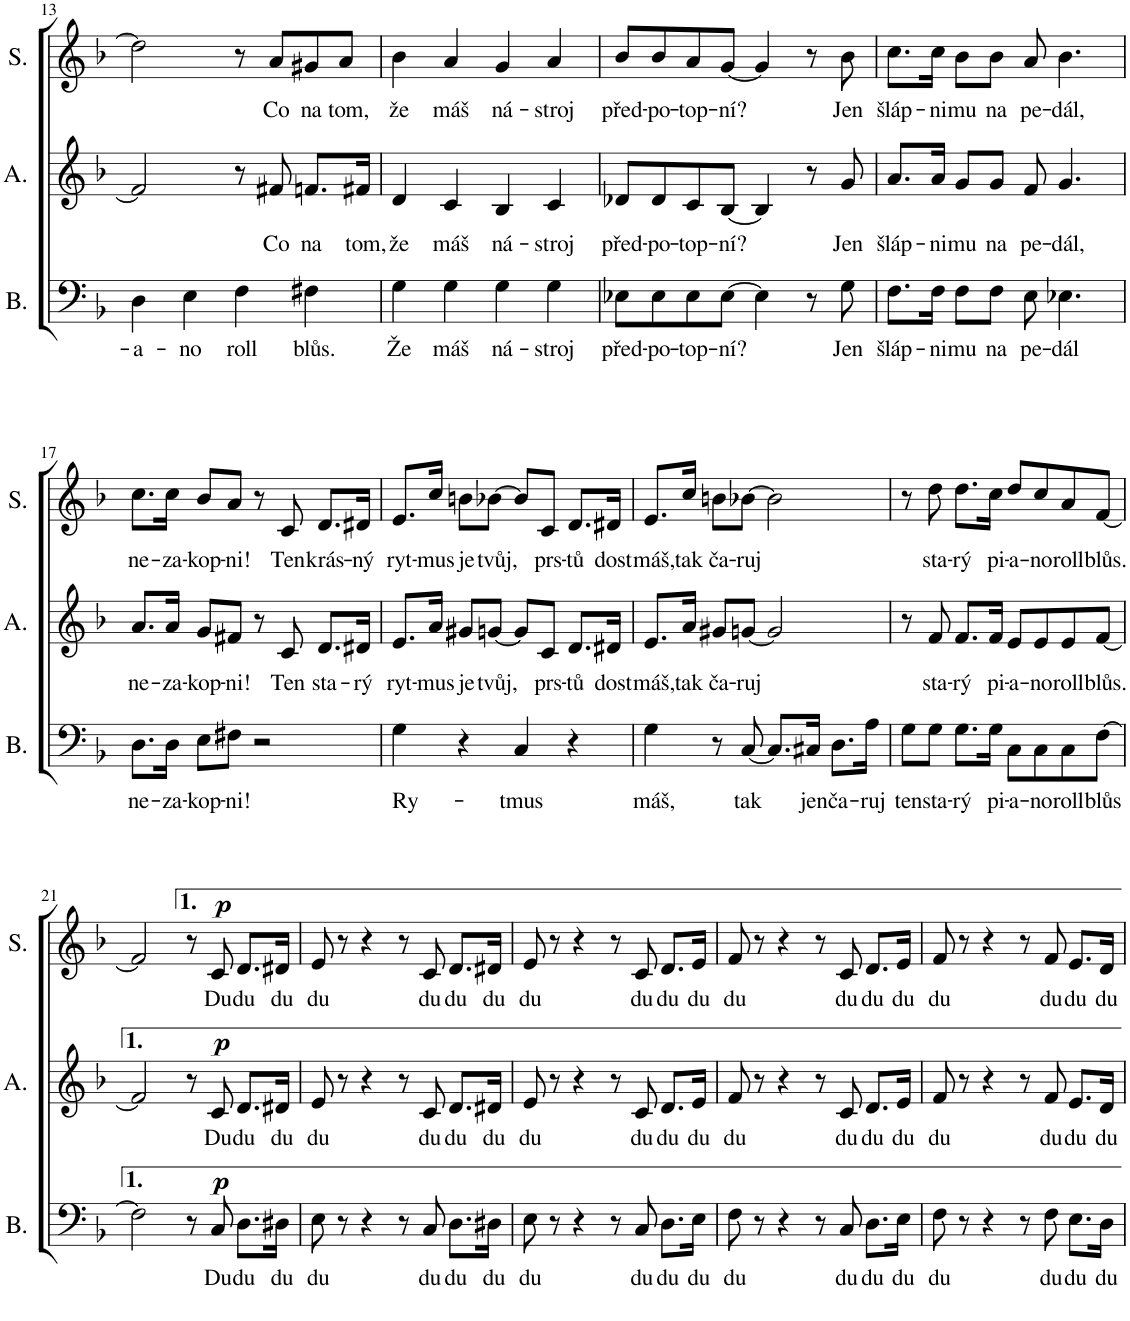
**kern	**text	**dynam	**kern	**text	**dynam	**kern	**text	**dynam
*part3	*part3	*part3	*part2	*part2	*part2	*part1	*part1	*part1
*staff3	*staff3	*staff3	*staff2	*staff2	*staff2	*staff1	*staff1	*staff1
*I"Bass	*	*	*I"Alto	*	*	*I"Soprano	*	*
*I'B.	*	*	*I'A.	*	*	*I'S.	*	*
!!LO:PB:g=z
*clefF4	*	*	*clefG2	*	*	*clefG2	*	*
*k[b-]	*	*	*k[b-]	*	*	*k[b-]	*	*
*M4/4	*	*	*M4/4	*	*	*M4/4	*	*
*met(c)	*	*	*met(c)	*	*	*met(c)	*	*
=13	=13	=13	=13	=13	=13	=13	=13	=13
!	!LO:LY:b	!	!	!	!	!	!	!
4D\	-a-	.	2f#/]	.	.	2dd\]	.	.
!	!LO:LY:b	!	!	!	!	!	!	!
4E\	-no	.	.	.	.	.	.	.
!	!LO:LY:b	!	!	!	!	!	!	!
4F\	roll	.	8r	.	.	8r	.	.
!	!	!	!	!LO:LY:b	!	!	!LO:LY:b	!
.	.	.	8f#X/	Co	.	8a/L	Co	.
!	!LO:LY:b	!	!	!LO:LY:b	!	!	!LO:LY:b	!
4F#X\	blůs.	.	8.fn/L	na	.	8g#X/	na	.
!	!	!	!	!	!	!	!LO:LY:b	!
.	.	.	.	.	.	8a/J	tom,	.
!	!	!	!	!LO:LY:b	!	!	!	!
.	.	.	16f#X/Jk	tom,	.	.	.	.
=14	=14	=14	=14	=14	=14	=14	=14	=14
!	!LO:LY:b	!	!	!LO:LY:b	!	!	!LO:LY:b	!
4G\	Že	.	4d/	že	.	4b-\	že	.
!	!LO:LY:b	!	!	!LO:LY:b	!	!	!LO:LY:b	!
4G\	máš	.	4c/	máš	.	4a/	máš	.
!	!LO:LY:b	!	!	!LO:LY:b	!	!	!LO:LY:b	!
4G\	ná-	.	4B-/	ná-	.	4g/	ná-	.
!	!LO:LY:b	!	!	!LO:LY:b	!	!	!LO:LY:b	!
4G\	-stroj	.	4c/	-stroj	.	4a/	-stroj	.
=15	=15	=15	=15	=15	=15	=15	=15	=15
!	!LO:LY:b	!	!	!LO:LY:b	!	!	!LO:LY:b	!
8E-X\L	před-	.	8d-X/L	před-	.	8b-/L	před-	.
!	!LO:LY:b	!	!	!LO:LY:b	!	!	!LO:LY:b	!
8E-\	-po-	.	8d-/	-po-	.	8b-/	-po-	.
!	!LO:LY:b	!	!	!LO:LY:b	!	!	!LO:LY:b	!
8E-\	-top-	.	8c/	-top-	.	8a/	-top-	.
!	!LO:LY:b	!	!	!LO:LY:b	!	!	!LO:LY:b	!
[8E-\J	-ní?	.	[8B-/J	-ní?	.	[8g/J	-ní?	.
4E-\]	.	.	4B-/]	.	.	4g/]	.	.
8r	.	.	8r	.	.	8r	.	.
!	!LO:LY:b	!	!	!LO:LY:b	!	!	!LO:LY:b	!
8G\	Jen	.	8g/	Jen	.	8b-\	Jen	.
=16	=16	=16	=16	=16	=16	=16	=16	=16
!	!LO:LY:b	!	!	!LO:LY:b	!	!	!LO:LY:b	!
8.F\L	šláp-	.	8.a/L	šláp-	.	8.cc\L	šláp-	.
!	!LO:LY:b	!	!	!LO:LY:b	!	!	!LO:LY:b	!
16F\Jk	-ni	.	16a/Jk	-ni	.	16cc\Jk	-ni	.
!	!LO:LY:b	!	!	!LO:LY:b	!	!	!LO:LY:b	!
8F\L	mu	.	8g/L	mu	.	8b-\L	mu	.
!	!LO:LY:b	!	!	!LO:LY:b	!	!	!LO:LY:b	!
8F\J	na	.	8g/J	na	.	8b-\J	na	.
!	!LO:LY:b	!	!	!LO:LY:b	!	!	!LO:LY:b	!
8E\	pe-	.	8f/	pe-	.	8a/	pe-	.
!	!LO:LY:b	!	!	!LO:LY:b	!	!	!LO:LY:b	!
4.E-X\	-dál	.	4.g/	-dál,	.	4.b-\	-dál,	.
!!LO:LB:g=z
=17	=17	=17	=17	=17	=17	=17	=17	=17
!	!LO:LY:b	!	!	!LO:LY:b	!	!	!LO:LY:b	!
8.D\L	ne-	.	8.a/L	ne-	.	8.cc\L	ne-	.
!	!LO:LY:b	!	!	!LO:LY:b	!	!	!LO:LY:b	!
16D\Jk	-za-	.	16a/Jk	-za-	.	16cc\Jk	-za-	.
!	!LO:LY:b	!	!	!LO:LY:b	!	!	!LO:LY:b	!
8E\L	-kop-	.	8g/L	-kop-	.	8b-/L	-kop-	.
!	!LO:LY:b	!	!	!LO:LY:b	!	!	!LO:LY:b	!
8F#X\J	-ni!	.	8f#X/J	-ni!	.	8a/J	-ni!	.
2r	.	.	8r	.	.	8r	.	.
!	!	!	!	!LO:LY:b	!	!	!LO:LY:b	!
.	.	.	8c/	Ten	.	8c/	Ten	.
!	!	!	!	!LO:LY:b	!	!	!LO:LY:b	!
.	.	.	8.d/L	sta-	.	8.d/L	krás-	.
!	!	!	!	!LO:LY:b	!	!	!LO:LY:b	!
.	.	.	16d#X/Jk	-rý	.	16d#X/Jk	-ný	.
=18	=18	=18	=18	=18	=18	=18	=18	=18
!	!LO:LY:b	!	!	!LO:LY:b	!	!	!LO:LY:b	!
4G\	Ry-	.	8.e/L	ryt-	.	8.e/L	ryt-	.
!	!	!	!	!LO:LY:b	!	!	!LO:LY:b	!
.	.	.	16a/Jk	-mus	.	16cc/Jk	-mus	.
!	!	!	!	!LO:LY:b	!	!	!LO:LY:b	!
4r	.	.	8g#X/L	je	.	8bn\L	je	.
!	!	!	!	!LO:LY:b	!	!	!LO:LY:b	!
.	.	.	[8gn/J	tvůj,	.	[8b-X\J	tvůj,	.
!	!LO:LY:b	!	!	!	!	!	!	!
4C/	-tmus	.	8g/L]	.	.	8b-/L]	.	.
!	!	!	!	!LO:LY:b	!	!	!LO:LY:b	!
.	.	.	8c/J	prs-	.	8c/J	prs-	.
!	!	!	!	!LO:LY:b	!	!	!LO:LY:b	!
4r	.	.	8.d/L	-tů	.	8.d/L	-tů	.
!	!	!	!	!LO:LY:b	!	!	!LO:LY:b	!
.	.	.	16d#X/Jk	dost	.	16d#X/Jk	dost	.
=19	=19	=19	=19	=19	=19	=19	=19	=19
!	!LO:LY:b	!	!	!LO:LY:b	!	!	!LO:LY:b	!
4G\	máš,	.	8.e/L	máš,	.	8.e/L	máš,	.
!	!	!	!	!LO:LY:b	!	!	!LO:LY:b	!
.	.	.	16a/Jk	tak	.	16cc/Jk	tak	.
!	!	!	!	!LO:LY:b	!	!	!LO:LY:b	!
8r	.	.	8g#X/L	ča-	.	8bn\L	ča-	.
!	!LO:LY:b	!	!	!LO:LY:b	!	!	!LO:LY:b	!
[8C/	tak	.	[8gn/J	-ruj	.	[8b-X\J	-ruj	.
8.C/L]	.	.	2g/]	.	.	2b-\]	.	.
!	!LO:LY:b	!	!	!	!	!	!	!
16C#X/Jk	jen	.	.	.	.	.	.	.
!	!LO:LY:b	!	!	!	!	!	!	!
8.D\L	ča-	.	.	.	.	.	.	.
!	!LO:LY:b	!	!	!	!	!	!	!
16A\Jk	-ruj	.	.	.	.	.	.	.
=20	=20	=20	=20	=20	=20	=20	=20	=20
!	!LO:LY:b	!	!	!	!	!	!	!
8G\L	ten	.	8r	.	.	8r	.	.
!	!LO:LY:b	!	!	!LO:LY:b	!	!	!LO:LY:b	!
8G\J	sta-	.	8f/	sta-	.	8dd\	sta-	.
!	!LO:LY:b	!	!	!LO:LY:b	!	!	!LO:LY:b	!
8.G\L	-rý	.	8.f/L	-rý	.	8.dd\L	-rý	.
!	!LO:LY:b	!	!	!LO:LY:b	!	!	!LO:LY:b	!
16G\Jk	pi-	.	16f/Jk	pi-	.	16cc\Jk	pi-	.
!	!LO:LY:b	!	!	!LO:LY:b	!	!	!LO:LY:b	!
8C\L	-a-	.	8e/L	-a-	.	8dd/L	-a-	.
!	!LO:LY:b	!	!	!LO:LY:b	!	!	!LO:LY:b	!
8C\	-no	.	8e/	-no	.	8cc/	-no	.
!	!LO:LY:b	!	!	!LO:LY:b	!	!	!LO:LY:b	!
8C\	roll	.	8e/	roll	.	8a/	roll	.
!	!LO:LY:b	!	!	!LO:LY:b	!	!	!LO:LY:b	!
[8F\J	blůs	.	[8f/J	blůs.	.	[8f/J	blůs.	.
!!LO:LB:g=z
=21	=21	=21	=21	=21	=21	=21	=21	=21
2F\]	.	.	2f/]	.	.	2f/]	.	.
8r	.	.	8r	.	.	8r	.	.
!	!LO:LY:b	!LO:DY:a	!	!LO:LY:b	!LO:DY:a	!	!LO:LY:b	!LO:DY:a
8C/	Du	p	8c/	Du	p	8c/	Du	p
!	!LO:LY:b	!	!	!LO:LY:b	!	!	!LO:LY:b	!
8.D\L	du	.	8.d/L	du	.	8.d/L	du	.
!	!LO:LY:b	!	!	!LO:LY:b	!	!	!LO:LY:b	!
16D#X\Jk	du	.	16d#X/Jk	du	.	16d#X/Jk	du	.
=22	=22	=22	=22	=22	=22	=22	=22	=22
!	!LO:LY:b	!	!	!LO:LY:b	!	!	!LO:LY:b	!
8E\	du	.	8e/	du	.	8e/	du	.
8r	.	.	8r	.	.	8r	.	.
4r	.	.	4r	.	.	4r	.	.
8r	.	.	8r	.	.	8r	.	.
!	!LO:LY:b	!	!	!LO:LY:b	!	!	!LO:LY:b	!
8C/	du	.	8c/	du	.	8c/	du	.
!	!LO:LY:b	!	!	!LO:LY:b	!	!	!LO:LY:b	!
8.D\L	du	.	8.d/L	du	.	8.d/L	du	.
!	!LO:LY:b	!	!	!LO:LY:b	!	!	!LO:LY:b	!
16D#X\Jk	du	.	16d#X/Jk	du	.	16d#X/Jk	du	.
=23	=23	=23	=23	=23	=23	=23	=23	=23
!	!LO:LY:b	!	!	!LO:LY:b	!	!	!LO:LY:b	!
8E\	du	.	8e/	du	.	8e/	du	.
8r	.	.	8r	.	.	8r	.	.
4r	.	.	4r	.	.	4r	.	.
8r	.	.	8r	.	.	8r	.	.
!	!LO:LY:b	!	!	!LO:LY:b	!	!	!LO:LY:b	!
8C/	du	.	8c/	du	.	8c/	du	.
!	!LO:LY:b	!	!	!LO:LY:b	!	!	!LO:LY:b	!
8.D\L	du	.	8.d/L	du	.	8.d/L	du	.
!	!LO:LY:b	!	!	!LO:LY:b	!	!	!LO:LY:b	!
16E\Jk	du	.	16e/Jk	du	.	16e/Jk	du	.
=24	=24	=24	=24	=24	=24	=24	=24	=24
!	!LO:LY:b	!	!	!LO:LY:b	!	!	!LO:LY:b	!
8F\	du	.	8f/	du	.	8f/	du	.
8r	.	.	8r	.	.	8r	.	.
4r	.	.	4r	.	.	4r	.	.
8r	.	.	8r	.	.	8r	.	.
!	!LO:LY:b	!	!	!LO:LY:b	!	!	!LO:LY:b	!
8C/	du	.	8c/	du	.	8c/	du	.
!	!LO:LY:b	!	!	!LO:LY:b	!	!	!LO:LY:b	!
8.D\L	du	.	8.d/L	du	.	8.d/L	du	.
!	!LO:LY:b	!	!	!LO:LY:b	!	!	!LO:LY:b	!
16E\Jk	du	.	16e/Jk	du	.	16e/Jk	du	.
=25	=25	=25	=25	=25	=25	=25	=25	=25
!	!LO:LY:b	!	!	!LO:LY:b	!	!	!LO:LY:b	!
8F\	du	.	8f/	du	.	8f/	du	.
8r	.	.	8r	.	.	8r	.	.
4r	.	.	4r	.	.	4r	.	.
8r	.	.	8r	.	.	8r	.	.
!	!LO:LY:b	!	!	!LO:LY:b	!	!	!LO:LY:b	!
8F\	du	.	8f/	du	.	8f/	du	.
!	!LO:LY:b	!	!	!LO:LY:b	!	!	!LO:LY:b	!
8.E\L	du	.	8.e/L	du	.	8.e/L	du	.
!	!LO:LY:b	!	!	!LO:LY:b	!	!	!LO:LY:b	!
16D\Jk	du	.	16d/Jk	du	.	16d/Jk	du	.
=	=	=	=	=	=	=	=	=
*-	*-	*-	*-	*-	*-	*-	*-	*-
